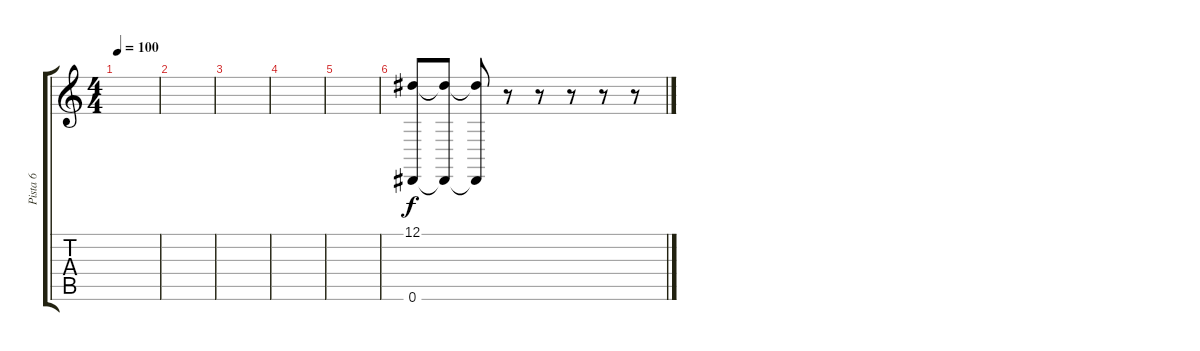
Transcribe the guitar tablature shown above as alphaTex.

\track ("Pista 6" "Pista 6") {instrument choiraahs}
\staff {score tabs}
\tuning (Eb4 Bb3 Gb3 Db3 Ab2 Eb2) {hide}
\ts (4 4)
\tempo 100
\clef g2
\ks c
|
|
|
|
|
(12.1 0.6).8{volume 16 instrument orchestrahit} (12.1{t} 0.6{t}).8 (12.1{t} 0.6{t}).8 r.8 r.8 r.8 r.8 r.8
